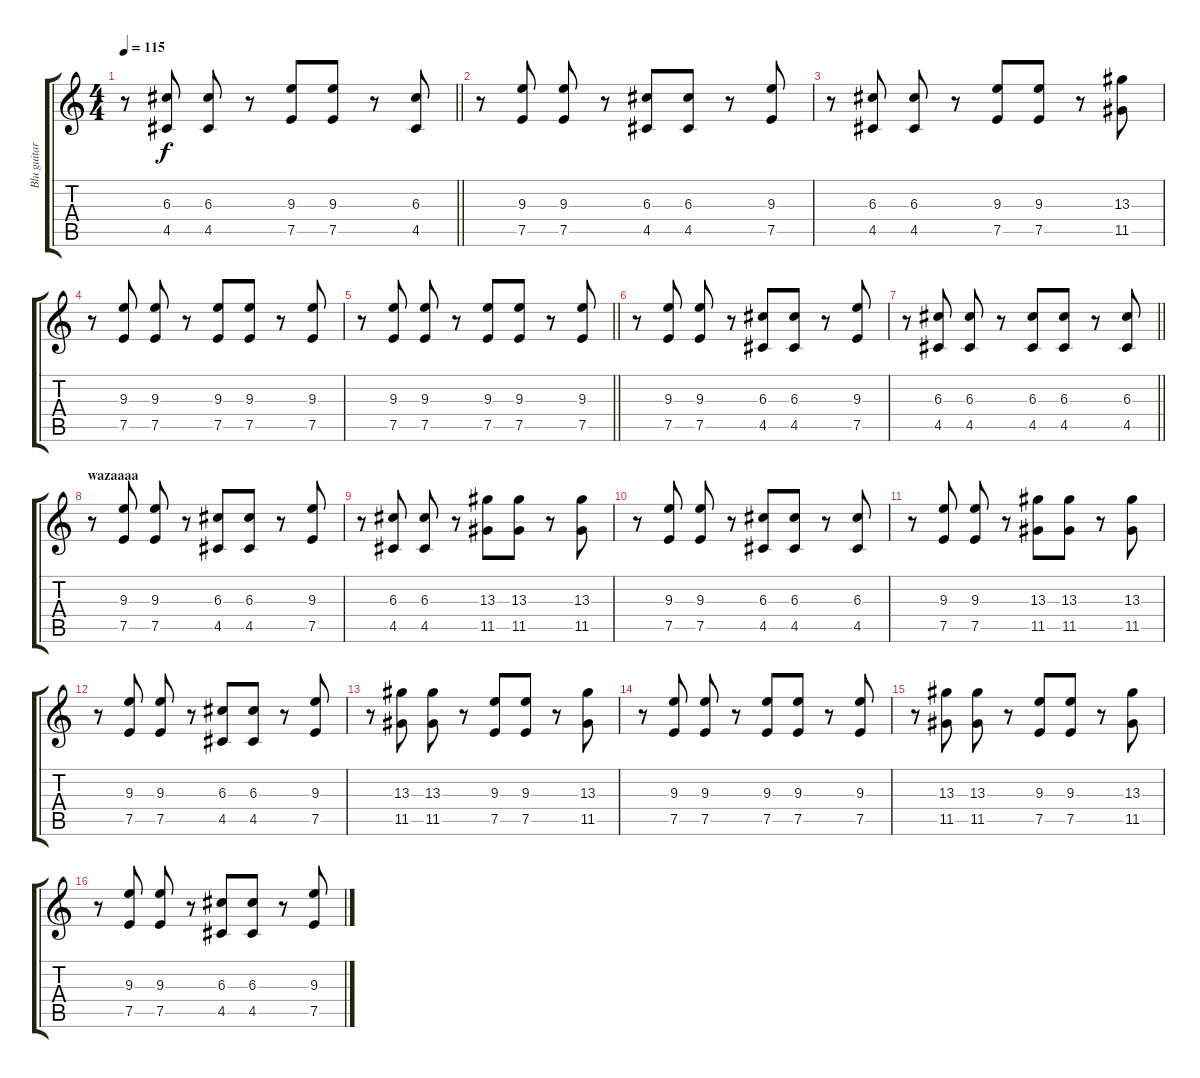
\track ("Blu guitar" "Blu guitar") {instrument electricguitarclean}
\staff {score tabs}
\tuning (E4 B3 G3 D3 A2 E2) {hide}
\ts (4 4)
\tempo 115
\clef g2
\barLineRight lightlight
\ks c
r.8{dy f} (6.3 4.5).8 (6.3 4.5).8 r.8 (9.3 7.5).8 (9.3 7.5).8 r.8 (6.3 4.5).8 |
\section ("" "")
r.8 (9.3 7.5).8 (9.3 7.5).8 r.8 (6.3 4.5).8 (6.3 4.5).8 r.8 (9.3 7.5).8 |
r.8 (6.3 4.5).8 (6.3 4.5).8 r.8 (9.3 7.5).8 (9.3 7.5).8 r.8 (13.3 11.5).8 |
r.8 (9.3 7.5).8 (9.3 7.5).8 r.8 (9.3 7.5).8 (9.3 7.5).8 r.8 (9.3 7.5).8 |
\barLineRight lightlight
r.8 (9.3 7.5).8 (9.3 7.5).8 r.8 (9.3 7.5).8 (9.3 7.5).8 r.8 (9.3 7.5).8 |
\section ("" "")
r.8 (9.3 7.5).8 (9.3 7.5).8 r.8 (6.3 4.5).8 (6.3 4.5).8 r.8 (9.3 7.5).8 |
\barLineRight lightlight
r.8 (6.3 4.5).8 (6.3 4.5).8 r.8 (6.3 4.5).8 (6.3 4.5).8 r.8 (6.3 4.5).8 |
\section ("" "wazaaaa")
r.8 (9.3 7.5).8 (9.3 7.5).8 r.8 (6.3 4.5).8 (6.3 4.5).8 r.8 (9.3 7.5).8 |
r.8 (6.3 4.5).8 (6.3 4.5).8 r.8 (13.3 11.5).8 (13.3 11.5).8 r.8 (13.3 11.5).8 |
r.8 (9.3 7.5).8 (9.3 7.5).8 r.8 (6.3 4.5).8 (6.3 4.5).8 r.8 (6.3 4.5).8 |
r.8 (9.3 7.5).8 (9.3 7.5).8 r.8 (13.3 11.5).8 (13.3 11.5).8 r.8 (13.3 11.5).8 |
r.8 (9.3 7.5).8 (9.3 7.5).8 r.8 (6.3 4.5).8 (6.3 4.5).8 r.8 (9.3 7.5).8 |
r.8 (13.3 11.5).8 (13.3 11.5).8 r.8 (9.3 7.5).8 (9.3 7.5).8 r.8 (13.3 11.5).8 |
r.8 (9.3 7.5).8 (9.3 7.5).8 r.8 (9.3 7.5).8 (9.3 7.5).8 r.8 (9.3 7.5).8 |
r.8 (13.3 11.5).8 (13.3 11.5).8 r.8 (9.3 7.5).8 (9.3 7.5).8 r.8 (13.3 11.5).8 |
r.8 (9.3 7.5).8 (9.3 7.5).8 r.8 (6.3 4.5).8 (6.3 4.5).8 r.8 (9.3 7.5).8
